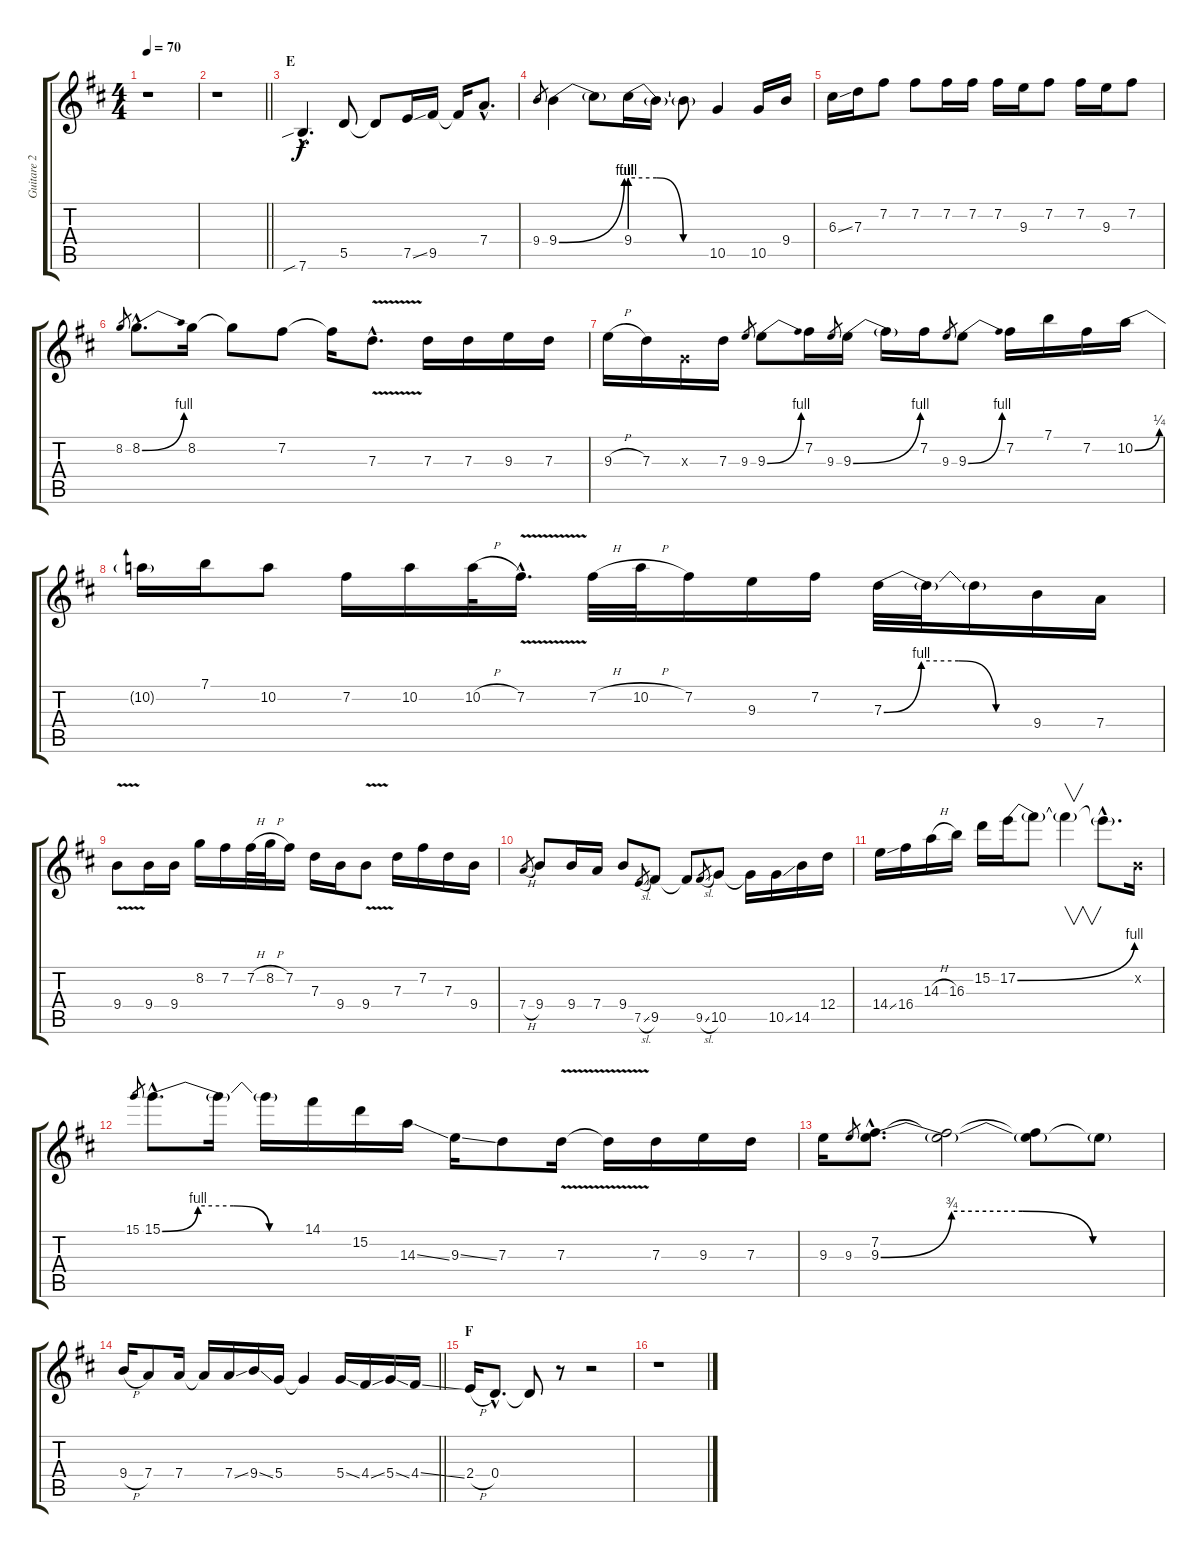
\track ("Guitare 2" "Guitare 2") {instrument overdrivenguitar}
\staff {score tabs}
\tuning (E4 B3 G3 D3 A2 E2) {hide}
\ts (4 4)
\tempo 70
\clef g2
\ks d
r.1{dy f} |
\barLineRight lightlight
r.1 |
\section ("" "E")
7.6{sib hac}.4{d volume 15} 5.5.8 5.5{t}.8 7.5{ss}.16 9.5.16 9.5{t}.16 7.4{hac}.8{d} |
9.4.8{gr} 9.4{be (bend 0 0 60 4)}.4 9.4{t}.8 9.4{be (custom 0 4 20 4 40 0 60 0)}.16 9.4{t}.16 9.4{t}.8 10.5.4 10.5.16 9.4.16 |
6.3{ss}.16 7.3.16 7.2.8 7.2.8 7.2.16 7.2.16 7.2.16 9.3.16 7.2.8 7.2.16 9.3.16 7.2.8 |
8.2.8{gr} 8.2{be (bend 0 0 60 4) hac}.8{d} 8.2.16 8.2{t}.8 7.2.8 7.2{t}.16 7.3{v hac}.8{d} 7.3.16 7.3.16 9.3.16 7.3.16 |
9.3{h}.16 7.3.16 0.3{x}.16 7.3.16 9.3.8{gr} 9.3{be (bend 0 0 60 4)}.8 7.2.16 9.3.8{gr} 9.3{be (bend 0 0 60 4)}.16 9.3{t}.16 7.2.16 9.3.8{gr} 9.3{be (bend 0 0 60 4)}.8 7.2.16 7.1.16 7.2.16 10.2{be (bend 0 0 60 1)}.16 |
10.2{t}.16 7.1.16 10.2.8 7.2.16 10.2.16 10.2{h}.32 7.2{v hac}.16{d} 7.2{h}.32 10.2{h}.32 7.2.16 9.3.16 7.2.16 7.3{be (custom 0 0 15 4 30 4 45 0 60 0)}.32 7.3{t}.32 7.3{t}.16 9.4.16 7.4.16 |
9.4{v}.8 9.4.16 9.4.16 8.2.16 7.2.16 7.2{h}.32 8.2{h}.32 7.2.16 7.3.16 9.4.16 9.4{v}.8 7.3.16 7.2.16 7.3.16 9.4.16 |
7.4{h}.8{gr} 9.4.8 9.4.16 7.4.16 9.4.8 7.5{sl}.8{gr} 9.5.8 9.5{t}.8 9.5{sl}.8{gr} 10.5.8 10.5{t}.16 10.5{ss}.16 14.5.16 12.4.16 |
14.4{ss}.16 16.4.16 14.3{h}.16 16.3.16 15.2.16 17.2{be (bend 0 0 60 4)}.16 17.2{t}.8 17.2{t}.4{v} 17.2{hac t}.8{d} 0.2{x}.16 |
15.1.8{gr} 15.1{be (custom 0 0 15 4 30 4 45 0 60 0) hac}.8{d} 15.1{t}.16 15.1{t}.16 14.1.16 15.2.16 14.3{ss}.16 9.3{ss}.16 7.3.8 7.3{v}.16 7.3{t}.16 7.3.16 9.3.16 7.3.16 |
9.3.16 9.3.8{gr} (7.2{hac} 9.3{be (custom 0 0 15 3 30 3 45 0 60 0) hac}).8{d} (7.2{t} 9.3{t}).2 (7.2{t} 9.3{t}).8 9.3{t}.8 |
\barLineRight lightlight
9.4{h}.16 7.4.8 7.4.16 7.4{t}.16 7.4{ss}.16 9.4{ss}.16 5.4.16 5.4{t}.4 5.4{ss}.16 4.4{ss}.16 5.4{ss}.16 4.4{ss}.16 |
\section ("" "F")
2.4{h}.16 0.4{hac}.8{d} 0.4{t}.8 r.8 r.2 |
r.1
